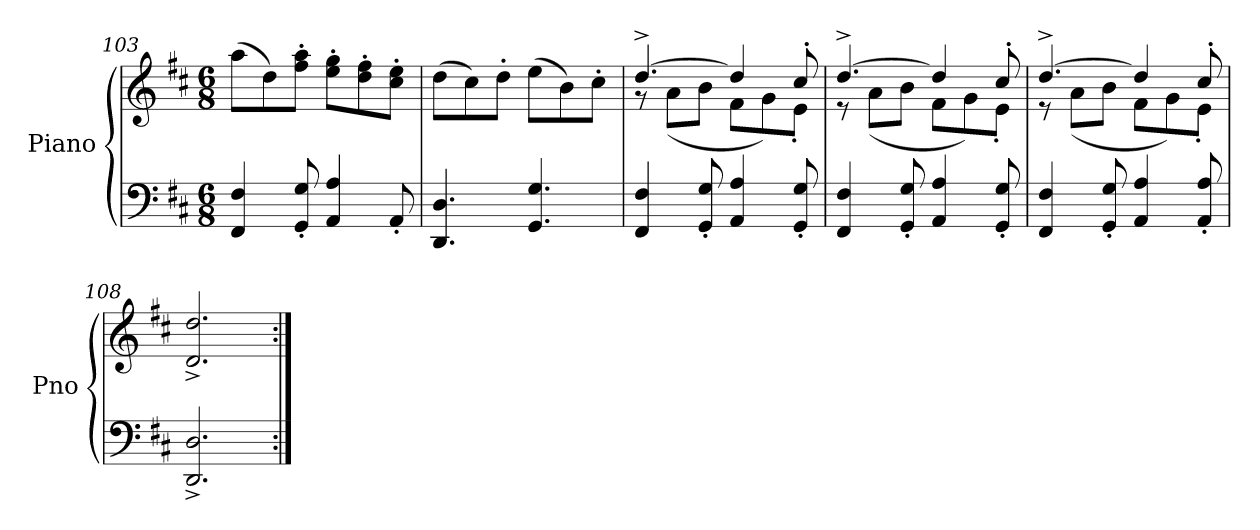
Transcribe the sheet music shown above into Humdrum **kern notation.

**kern	**kern
*part1	*part1
*staff2	*staff1
*I"Piano	*
*I'Pno	*
!!LO:LB:g=z
*clefF4	*clefG2
*k[f#c#]	*k[f#c#]
*M6/8	*M6/8
=103	=103
4FF#/ 4F#/	(>8aa\L
.	8dd\)
8GG/' 8G/'	8ff#\' 8aa\'J
4AA/ 4A/	8ee\' 8gg\'L
.	8dd\' 8ff#\'
8AA'/	8cc#\' 8ee\'J
=104	=104
4.DD/ 4.D/	(>8dd\L
.	8cc#\)
.	8dd'\J
4.GG/ 4.G/	(>8ee\L
.	8b\)
.	8cc#'\J
=105	=105
*	*^
4FF#/ 4F#/	[4.dd^/	8r
.	.	(<8a<\L
8GG/' 8G/'	.	8b\J
4AA/ 4A/	4dd/]	8f#<\L
.	.	8g\)
8GG/' 8G/'	8cc#'/	8e'\J
=106	=106	=106
4FF#/ 4F#/	[4.dd^/	8r
.	.	(<8a\L
8GG/' 8G/'	.	8b\J
4AA/ 4A/	4dd/]	8f#\L
.	.	8g\)
8GG/' 8G/'	8cc#'/	8e'\J
=107	=107	=107
*	*MM150	*
4FF#/ 4F#/	[4.dd^/	8r
.	.	(<8a\L
8GG/' 8G/'	.	8b\J
4AA/ 4A/	4dd/]	8f#\L
.	.	8g\)
8AA/' 8A/'	8cc#'/	8e'\J
*	*v	*v
=108	=108
*	*MM144
2.DD/^ 2.D/^	2.d/^ 2.dd/^
=:|!	=:|!
*-	*-
